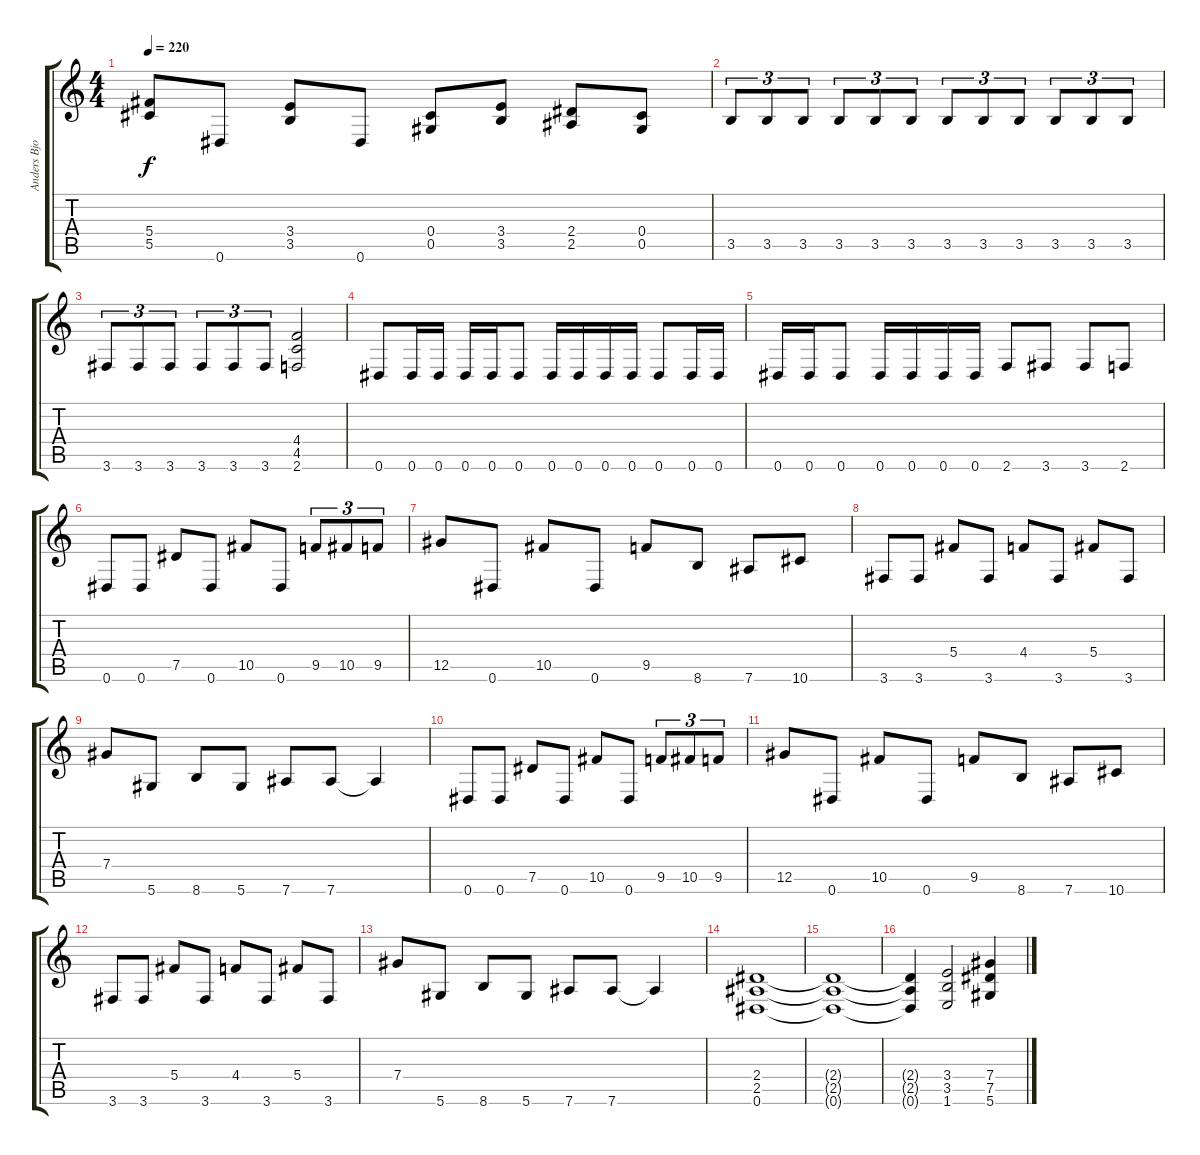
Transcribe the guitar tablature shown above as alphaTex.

\track ("Anders Bjorler" "Anders Bjo") {instrument distortionguitar}
\staff {score tabs}
\tuning (Eb4 Bb3 Gb3 Db3 Ab2 Eb2) {hide}
\ts (4 4)
\tempo 220
\clef g2
\ks c
(5.4 5.5).8{dy f} 0.6.8 (3.4 3.5).8 0.6.8 (0.4 0.5).8 (3.4 3.5).8 (2.4 2.5).8 (0.4 0.5).8 |
3.5.8{tu (3 2)} 3.5.8{tu (3 2)} 3.5.8{tu (3 2)} 3.5.8{tu (3 2)} 3.5.8{tu (3 2)} 3.5.8{tu (3 2)} 3.5.8{tu (3 2)} 3.5.8{tu (3 2)} 3.5.8{tu (3 2)} 3.5.8{tu (3 2)} 3.5.8{tu (3 2)} 3.5.8{tu (3 2)} |
3.6.8{tu (3 2)} 3.6.8{tu (3 2)} 3.6.8{tu (3 2)} 3.6.8{tu (3 2)} 3.6.8{tu (3 2)} 3.6.8{tu (3 2)} (4.4 4.5 2.6).2 |
0.6.8 0.6.16 0.6.16 0.6.16 0.6.16 0.6.8 0.6.16 0.6.16 0.6.16 0.6.16 0.6.8 0.6.16 0.6.16 |
0.6.16 0.6.16 0.6.8 0.6.16 0.6.16 0.6.16 0.6.16 2.6.8 3.6.8 3.6.8 2.6.8 |
0.6.8 0.6.8 7.5.8 0.6.8 10.5.8 0.6.8 9.5.8{tu (3 2)} 10.5.8{tu (3 2)} 9.5.8{tu (3 2)} |
12.5.8 0.6.8 10.5.8 0.6.8 9.5.8 8.6.8 7.6.8 10.6.8 |
3.6.8 3.6.8 5.4.8 3.6.8 4.4.8 3.6.8 5.4.8 3.6.8 |
7.4.8 5.6.8 8.6.8 5.6.8 7.6.8 7.6.8 7.6{t}.4 |
0.6.8 0.6.8 7.5.8 0.6.8 10.5.8 0.6.8 9.5.8{tu (3 2)} 10.5.8{tu (3 2)} 9.5.8{tu (3 2)} |
12.5.8 0.6.8 10.5.8 0.6.8 9.5.8 8.6.8 7.6.8 10.6.8 |
3.6.8 3.6.8 5.4.8 3.6.8 4.4.8 3.6.8 5.4.8 3.6.8 |
7.4.8 5.6.8 8.6.8 5.6.8 7.6.8 7.6.8 7.6{t}.4 |
(2.4 2.5 0.6).1 |
(2.4{t} 2.5{t} 0.6{t}).1 |
(2.4{t} 2.5{t} 0.6{t}).4 (3.4 3.5 1.6).2 (7.4 7.5 5.6).4
